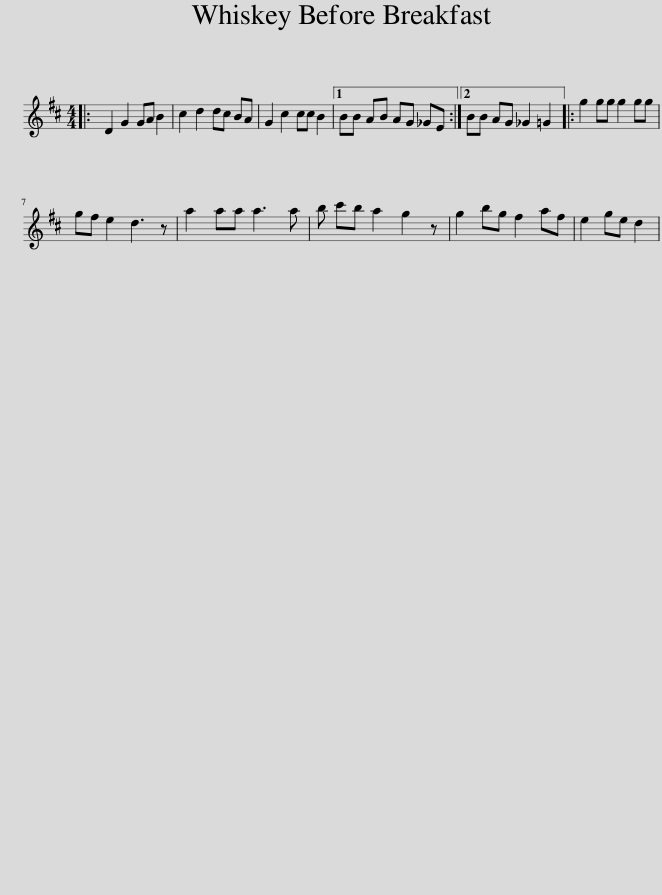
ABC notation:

X:1
L:1/8
M:4/4
I:linebreak $
K:D
V:1 treble
V:1
|: D2 G2 GA B2 | c2 d2 dc BA | G2 c2 cc B2 |1 BB AB AG _GE :|2 BB AG _G2 =G2 |: %5
 g2 gg g2 gg |$ gf e2 d3 z | a2 aa a3 a | b c'b a2 g2 z | g2 bg f2 af | %10
 e2 ge d2 | %11
